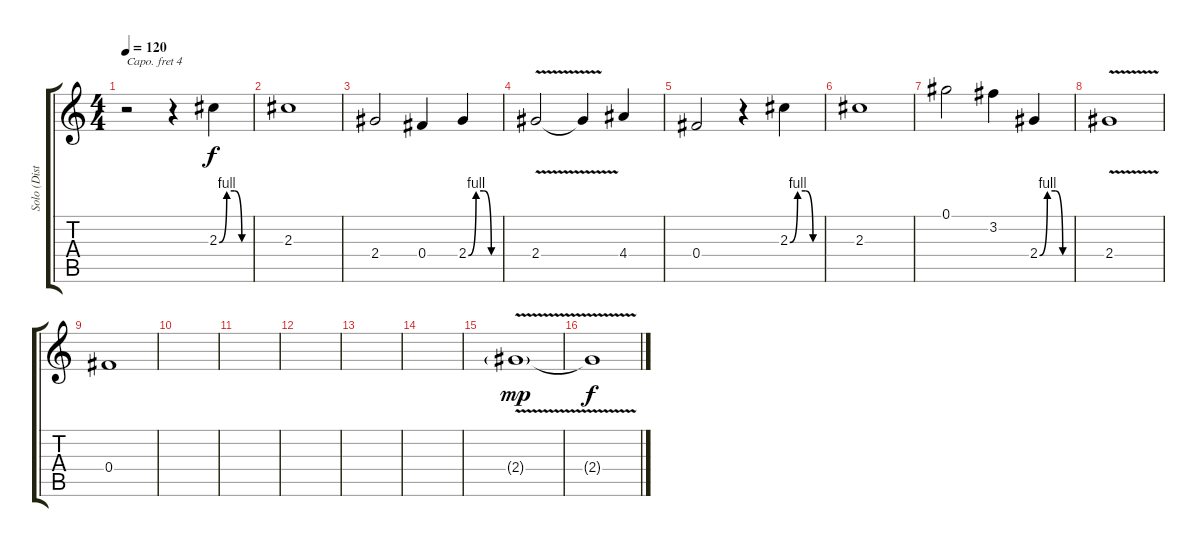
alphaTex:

\track ("Solo (Disto)" "Solo (Dist") {instrument distortionguitar}
\staff {score tabs}
\capo 4
\tuning (E4 B3 G3 D3 A2 E2) {hide}
\ts (4 4)
\tempo 120
\clef g2
\ks c
r.2{dy f} r.4 2.3{be (custom 0 0 15 4 30 4 45 0 60 0)}.4 |
2.3.1 |
2.4.2 0.4.4 2.4{be (custom 0 0 15 4 30 4 45 0 60 0)}.4 |
2.4{v}.2 2.4{t}.4 4.4.4 |
0.4.2 r.4 2.3{be (custom 0 0 15 4 30 4 45 0 60 0)}.4 |
2.3.1 |
0.1.2 3.2.4 2.4{be (custom 0 0 15 4 30 4 45 0 60 0)}.4 |
2.4{v}.1 |
0.4.1 |
|
|
|
|
|
2.4{v g}.1{dy mp} |
2.4{t}.1{dy f}
